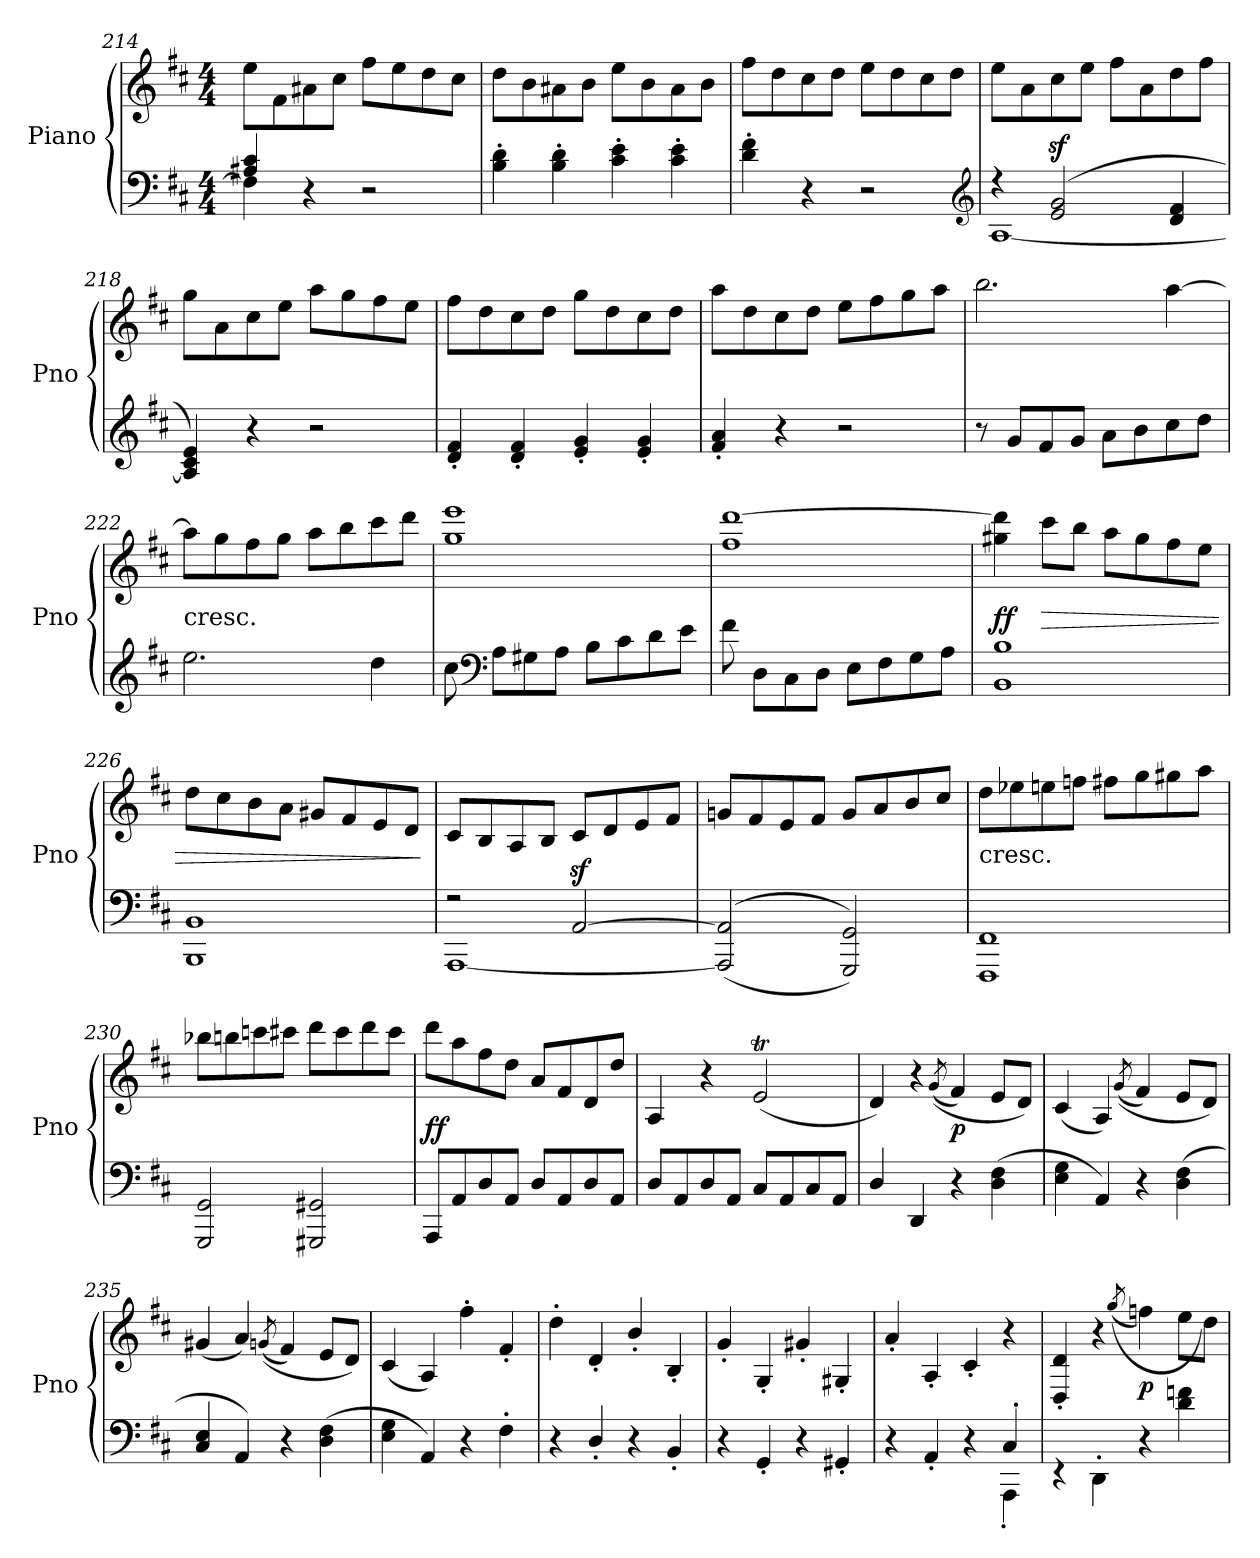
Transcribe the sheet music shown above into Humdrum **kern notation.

**kern	**kern	**dynam
*part1	*part1	*part1
*staff2	*staff1	*staff1/2
*I"Piano	*	*
*I'Pno	*	*
*clefF4	*clefG2	*
*k[f#c#]	*k[f#c#]	*
*M4/4	*M4/4	*
=214	=214	=214
*^	*	*
4A#X 4c#	4F#]	8eeL	.
.	.	8f#	.
2.ryy	4r	8a#X	.
.	.	8cc#J	.
.	2r	8ff#L	.
.	.	8ee	.
.	.	8dd	.
.	.	8cc#J	.
*v	*v	*	*
=215	=215	=215
4B' 4d'	8ddL	.
.	8b	.
4B' 4d'	8a#X	.
.	8bJ	.
4c#' 4e'	8eeL	.
.	8b	.
4c#' 4e'	8a#	.
.	8bJ	.
=216	=216	=216
4d' 4f#'	8ff#L	.
.	8dd	.
4r	8cc#	.
.	8ddJ	.
2r	8eeL	.
.	8dd	.
.	8cc#	.
.	8ddJ	.
*clefG2	*	*
=217	=217	=217
*^	*	*
4r	[1A	8eeL	.
.	.	8a	.
(2ez> 2gz>	.	8cc#	.
.	.	8eeJ	.
.	.	8ff#L	.
.	.	8a	.
4d 4f#	.	8dd	.
.	.	8ff#J	.
*v	*v	*	*
=218	=218	=218
4A] 4c# 4e)	8ggL	.
.	8a	.
4r	8cc#	.
.	8eeJ	.
2r	8aaL	.
.	8gg	.
.	8ff#	.
.	8eeJ	.
=219	=219	=219
4d' 4f#'	8ff#L	.
.	8dd	.
4d' 4f#'	8cc#	.
.	8ddJ	.
4e' 4g'	8ggL	.
.	8dd	.
4e' 4g'	8cc#	.
.	8ddJ	.
=220	=220	=220
4f#' 4a'	8aaL	.
.	8dd	.
4r	8cc#	.
.	8ddJ	.
2r	8eeL	.
.	8ff#	.
.	8gg	.
.	8aaJ	.
=221	=221	=221
8r	2.bb	.
8gL	.	.
8f#	.	.
8gJ	.	.
8aL	.	.
8b	.	.
8cc#	[4aa	.
8ddJ	.	.
=222	=222	=222
!	!LO:TX:c:t=cresc.	!
2.ee	8aaL]	.
.	8gg	.
.	8ff#	.
.	8ggJ	.
.	8aaL	.
.	8bb	.
4dd	8ccc#	.
.	8dddJ	.
=223	=223	=223
8cc#	1gg 1eee	.
*clefF4	*	*
8AL	.	.
8G#X	.	.
8AJ	.	.
8BL	.	.
8c#	.	.
8d	.	.
8eJ	.	.
=224	=224	=224
8f#	1ff# [1ddd	.
8D\L	.	.
8C#\	.	.
8D\J	.	.
8EL	.	.
8F#	.	.
8G	.	.
8AJ	.	.
=225	=225	=225
1BB 1B	4gg#X 4ddd]	ff
.	8ccc#L	>
.	8bbJ	.
.	8aaL	.
.	8gg#	.
.	8ff#	.
.	8eeJ	.
=226	=226	=226
1BBB 1BB	8ddL	.
.	8cc#	.
.	8b	.
.	8aJ	.
.	8g#XL	.
.	8f#	.
.	8e	.
.	8dJ	.
.	.	]
=227	=227	=227
*^	*	*
2r	[1AAA	8c#L	.
.	.	8B	.
.	.	8A	.
.	.	8BJ	.
[2AAz>	.	8c#L	.
.	.	8d	.
.	.	8e	.
.	.	8f#J	.
*v	*v	*	*
=228	=228	=228
(<(>2AAA] 2AA]	8gnL	.
.	8f#	.
.	8e	.
.	8f#J	.
2GGG 2GG))	8gL	.
.	8a	.
.	8b	.
.	8cc#J	.
=229	=229	=229
!	!LO:TX:c:t=cresc.	!
1FFF# 1FF#	8ddL	.
.	8ee-X	.
.	8een	.
.	8ffnJ	.
.	8ff#XL	.
.	8gg	.
.	8gg#X	.
.	8aaJ	.
=230	=230	=230
2GGG 2GG	8bb-XL	.
.	8bbn	.
.	8cccn	.
.	8ccc#XJ	.
2GGG#X 2GG#X	8dddL	.
.	8ccc#	.
.	8ddd	.
.	8ccc#J	.
=231	=231	=231
8AAAL	8dddL	ff
8AA	8aa	.
8D	8ff#	.
8AAJ	8ddJ	.
8DL	8aL	.
8AA	8f#	.
8D	8d	.
8AAJ	8ddJ	.
=232	=232	=232
8DL	4A	.
8AA	.	.
8D	4r	.
8AAJ	.	.
8C#L	(2eT	.
8AA	.	.
8C#	.	.
8AAJ	.	.
=233	=233	=233
4D/	4d)	.
4DD	4r	.
.	(<(<8qg	.
4r	4f#)	p
(4D 4F#	8eL	.
.	8dJ)	.
=234	=234	=234
4E 4G	(4c#	.
4AA)	4A)	.
.	(<(<8qg	.
4r	4f#)	.
(4D 4F#	8eL	.
.	8dJ)	.
=235	=235	=235
4C#/ 4E/	(4g#X	.
4AA)	4a)	.
.	(<(<8qgn	.
4r	4f#)	.
(4D 4F#	8eL	.
.	8dJ)	.
=236	=236	=236
4E 4G	(4c#	.
4AA)	4A)	.
4r	4ff#'	.
4F#'	4f#'	.
=237	=237	=237
4r	4dd'	.
4D'/	4d'	.
4r	4b'/	.
4BB'	4B'	.
=238	=238	=238
4r	4g'	.
4GG'	4G'	.
4r	4g#X'	.
4GG#X'	4G#X'	.
=239	=239	=239
*^	*	*
4r	2.ryy	4a'	.
4AA'	.	4A'	.
4r	.	4c#'	.
4C#'	4AAA'	4r	.
*v	*v	*	*
=240	=240	=240
4rEE	4D'>/ 4d'>/	.
4DD'\	4r	.
.	(<(8qgg	.
4r	4ffn)	p
4d 4fn	8eeL	.
.	8ddJ)	.
=	=	=
*-	*-	*-
